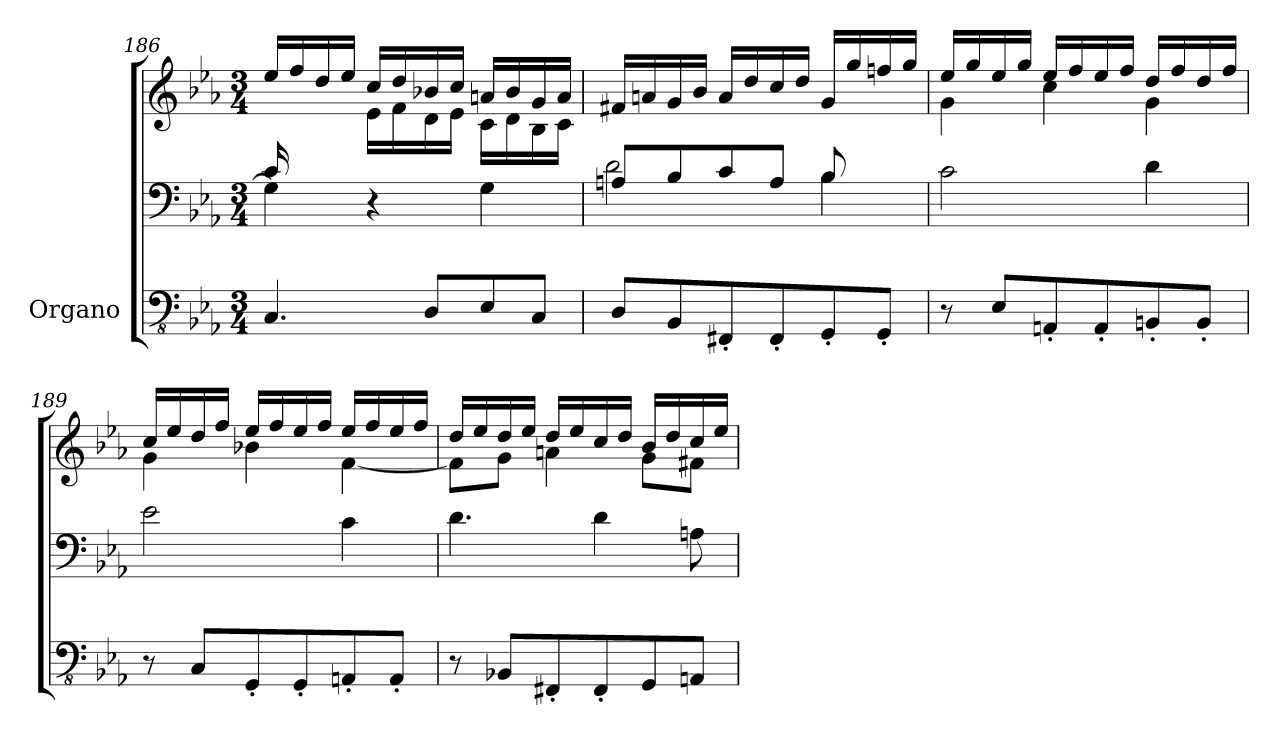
**kern	**kern	**kern
*part1	*part1	*part1
*staff3	*staff2	*staff1
*I"Organo	*	*
*clefFv4	*clefF4	*clefG2
*k[b-e-a-]	*k[b-e-a-]	*k[b-e-a-]
*M3/4	*M3/4	*M3/4
=186	=186	=186
*	*^	*^
4.CC/	16c/LL	4G\]	16ee-/LL	16ryy
.	2ryy	.	16ff/	16g\
.	.	.	16dd/	16f\
.	.	.	16ee-/JJ	16g\JJ
.	.	4r	16cc/LL	16e-\LL
.	.	.	16dd/	16f\
8DD/L	.	.	16b-X/	16d\
.	.	.	16cc/JJ	16e-\JJ
8EE-/	.	4G\	16an/LL	16c\LL
.	8.ryy	.	16b-/	16d\
8CC/J	.	.	16g/	16B-\
.	.	.	16a/JJ	16c\JJ
=187	=187	=187	=187	=187
8DD/L	8An/L	2d\	16f#X/LL	8ryy
.	.	.	16an/	.
*	*	*	*v	*v
8BBB-/	8B-/	.	16g/
.	.	.	16b-/JJ
8FFF#X'/	8c/	.	16a/LL
.	.	.	16dd/
8FFF#'/	8A/J	.	16cc/
.	.	.	16dd/JJ
8GGG'/	8B-/L	4B-\	16g/LL
.	.	.	16gg/
*	*	*	*^
8GGG'/J	8ryy	.	16ffn/	8g\J
.	.	.	16gg/JJ	.
*	*v	*v	*	*
=188	=188	=188	=188
8r	2c\	16ee-/LL	4g\
.	.	16gg/	.
8EE-/L	.	16ee-/	.
.	.	16gg/JJ	.
8AAAn'/	.	16ee-/LL	4cc\
.	.	16ff/	.
8AAA'/	.	16ee-/	.
.	.	16ff/JJ	.
8BBBn'/	4d\	16dd/LL	4g\
.	.	16ff/	.
8BBB'/J	.	16dd/	.
.	.	16ff/JJ	.
=189	=189	=189	=189
8r	2e-\	16cc/LL	4g\
.	.	16ee-/	.
8CC/L	.	16dd/	.
.	.	16ff/JJ	.
8GGG'/	.	16ee-/LL	4b-X\
.	.	16ff/	.
8GGG'/	.	16ee-/	.
.	.	16ff/JJ	.
8AAAn'/	4c\	16ee-/LL	[4f\
.	.	16ff/	.
8AAA'/J	.	16ee-/	.
.	.	16ff/JJ	.
!!LO:LB:g=z	!!
=190	=190	=190	=190
8r	4.d\	16dd/LL	8f\L]
.	.	16ee-/	.
8BBB-X/L	.	16dd/	8g\J
.	.	16ee-/JJ	.
8FFF#X'/	.	16dd/LL	4an\
.	.	16ee-/	.
8FFF#'/	4d\	16cc/	.
.	.	16dd/JJ	.
8GGG/	.	16b-/LL	8g\L
.	.	16dd/	.
8AAAn/J	8An\	16cc/	8f#X\J
.	.	16ee-/JJ	.
*	*	*v	*v
=	=	=
*-	*-	*-
